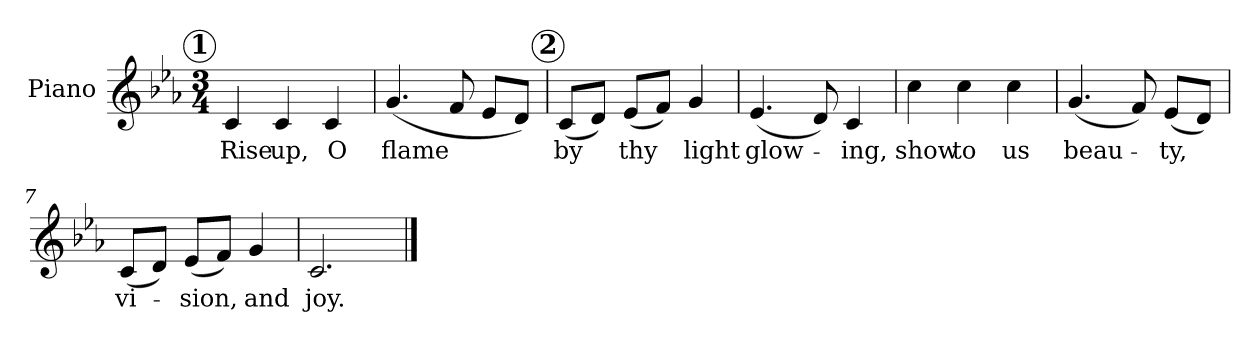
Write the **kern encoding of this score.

**kern	**text
*part1	*part1
*staff1	*staff1
*I"Piano	*
*I'Pno.	*
*clefG2	*
*k[b-e-a-]	*
*M3/4	*
*MM112	*
!!LO:REH:place=s1:a:cj:enc=circle:t=1
=1	=1
!	!LO:LY:b
4c/	Rise
!	!LO:LY:b
4c/	up,
!	!LO:LY:b
4c/	O
=2	=2
!	!LO:LY:b
(4.g/	flame
8f/	.
8e-/L	.
8d/J)	.
!!LO:REH:place=s1:a:cj:enc=circle:t=2
=3	=3
!	!LO:LY:b
(8c/L	by
8d/J)	.
!	!LO:LY:b
(8e-/L	thy
8f/J)	.
!	!LO:LY:b
4g/	light
=4	=4
!	!LO:LY:b
(4.e-/	glow-
8d/)	.
!	!LO:LY:b
4c/	-ing,
!!LO:LB:g=z
=5	=5
!	!LO:LY:b
4cc\	show
!	!LO:LY:b
4cc\	to
!	!LO:LY:b
4cc\	us
=6	=6
!	!LO:LY:b
(4.g/	beau-
8f/)	.
!	!LO:LY:b
(8e-/L	-ty,
8d/J)	.
=7	=7
!	!LO:LY:b
(8c/L	vi-
8d/J)	.
!	!LO:LY:b
(8e-/L	-sion,
8f/J)	.
!	!LO:LY:b
4g/	and
=8	=8
!	!LO:LY:b
2.c/	joy.
==	==
*-	*-
